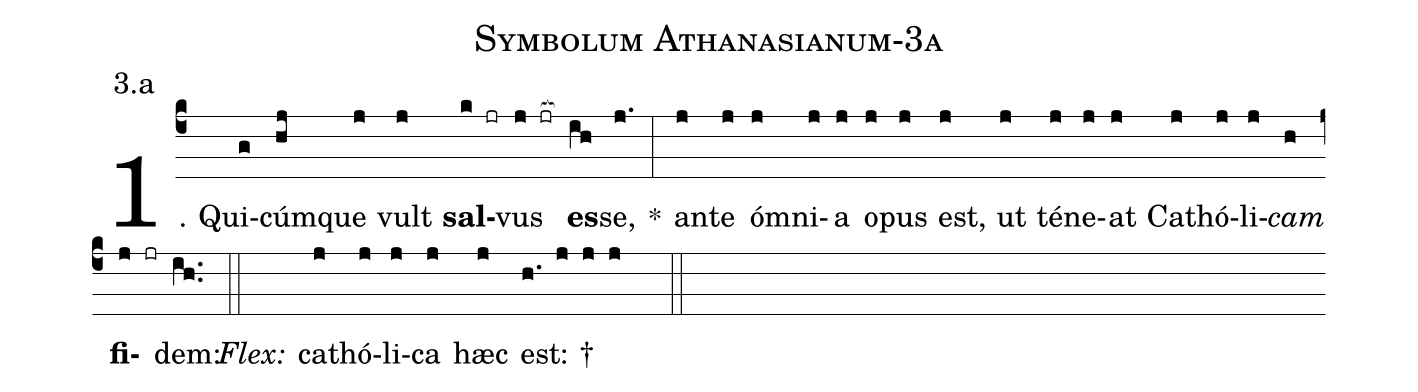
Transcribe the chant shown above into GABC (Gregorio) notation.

name: Symbolum Athanasianum-3a;
annotation: 3.a;
%%
(c4)1. Qui(g)cúm(hj)que(j) vult(j) <b>sal</b>(k jr)vus(j jr[ocb:1{]) <b>es</b>(ih[ocb:0}])se,(j.) *(:) an(j)te(j) óm(j)ni(j)a(j) o(j)pus(j) est,(j) ut(j) té(j)ne(j)at(j) Ca(j)thó(j)li(j)<i>cam</i>(h) <b>fi</b>(j jr)dem:(ih..) (::)
<i>Flex:</i>()  ca(j)thó(j)li(j)ca(j) hæc(j) est: †(h. j j j  ::)
